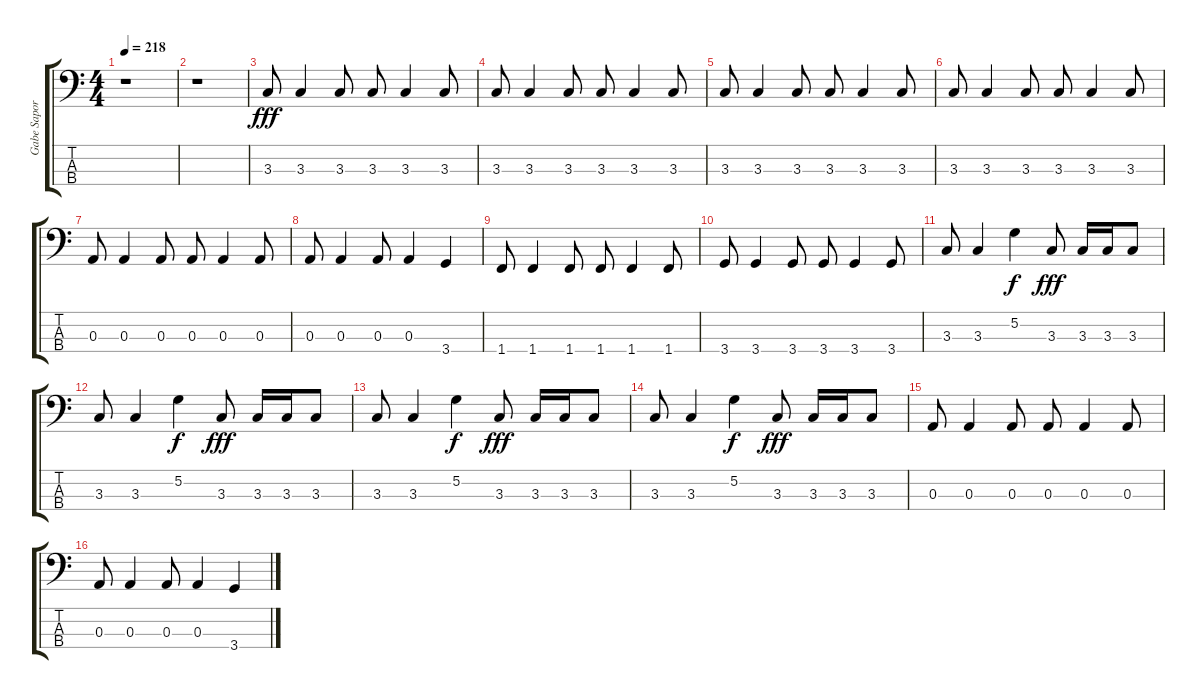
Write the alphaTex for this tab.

\track ("Gabe Saporta" "Gabe Sapor") {instrument electricbassfinger}
\staff {score tabs}
\tuning (G2 D2 A1 E1) {hide}
\ts (4 4)
\tempo 218
\clef f4
\ks c
r.1{dy fff instrument electricbassfinger} |
r.1 |
3.3.8 3.3.4 3.3.8 3.3.8 3.3.4 3.3.8 |
3.3.8 3.3.4 3.3.8 3.3.8 3.3.4 3.3.8 |
3.3.8 3.3.4 3.3.8 3.3.8 3.3.4 3.3.8 |
3.3.8 3.3.4 3.3.8 3.3.8 3.3.4 3.3.8 |
0.3.8 0.3.4 0.3.8 0.3.8 0.3.4 0.3.8 |
0.3.8 0.3.4 0.3.8 0.3.4 3.4.4 |
1.4.8 1.4.4 1.4.8 1.4.8 1.4.4 1.4.8 |
3.4.8 3.4.4 3.4.8 3.4.8 3.4.4 3.4.8 |
3.3.8 3.3.4 5.2.4{dy f} 3.3.8{dy fff} 3.3.16 3.3.16 3.3.8 |
3.3.8 3.3.4 5.2.4{dy f} 3.3.8{dy fff} 3.3.16 3.3.16 3.3.8 |
3.3.8 3.3.4 5.2.4{dy f} 3.3.8{dy fff} 3.3.16 3.3.16 3.3.8 |
3.3.8 3.3.4 5.2.4{dy f} 3.3.8{dy fff} 3.3.16 3.3.16 3.3.8 |
0.3.8 0.3.4 0.3.8 0.3.8 0.3.4 0.3.8 |
0.3.8 0.3.4 0.3.8 0.3.4 3.4.4
